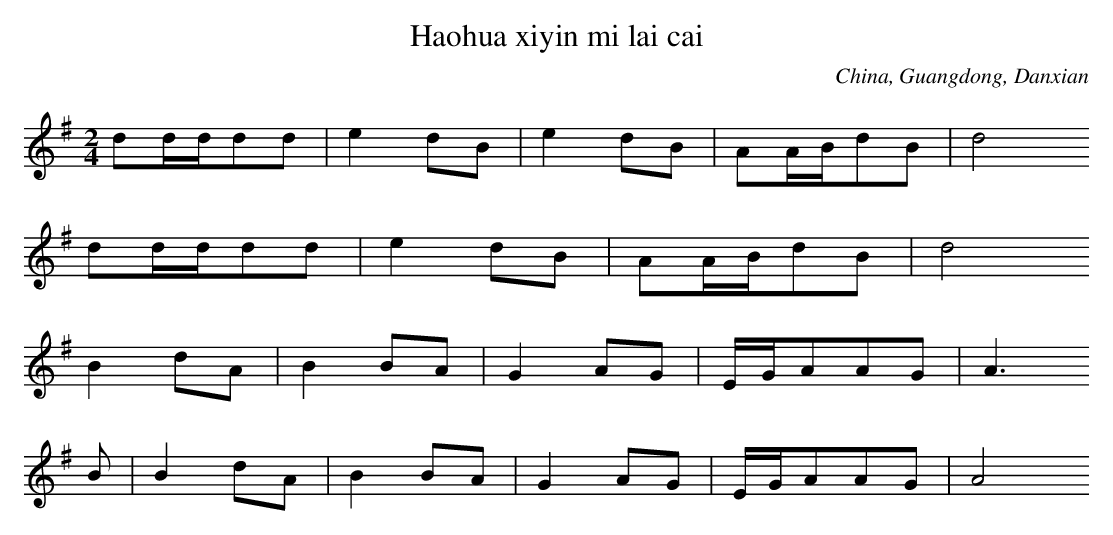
X:1
T: Haohua xiyin mi lai cai
O: China, Guangdong, Danxian
M: 2/4
L: 1/16
K: G
d2ddd2d2 | e4d2B2 | e4d2B2 | A2ABd2B2 | d8
d2ddd2d2 | e4d2B2 | A2ABd2B2 | d8
B4d2A2 | B4B2A2 | G4A2G2 | EGA2A2G2 | A6
B2 | B4d2A2 | B4B2A2 | G4A2G2 | EGA2A2G2 | A8
